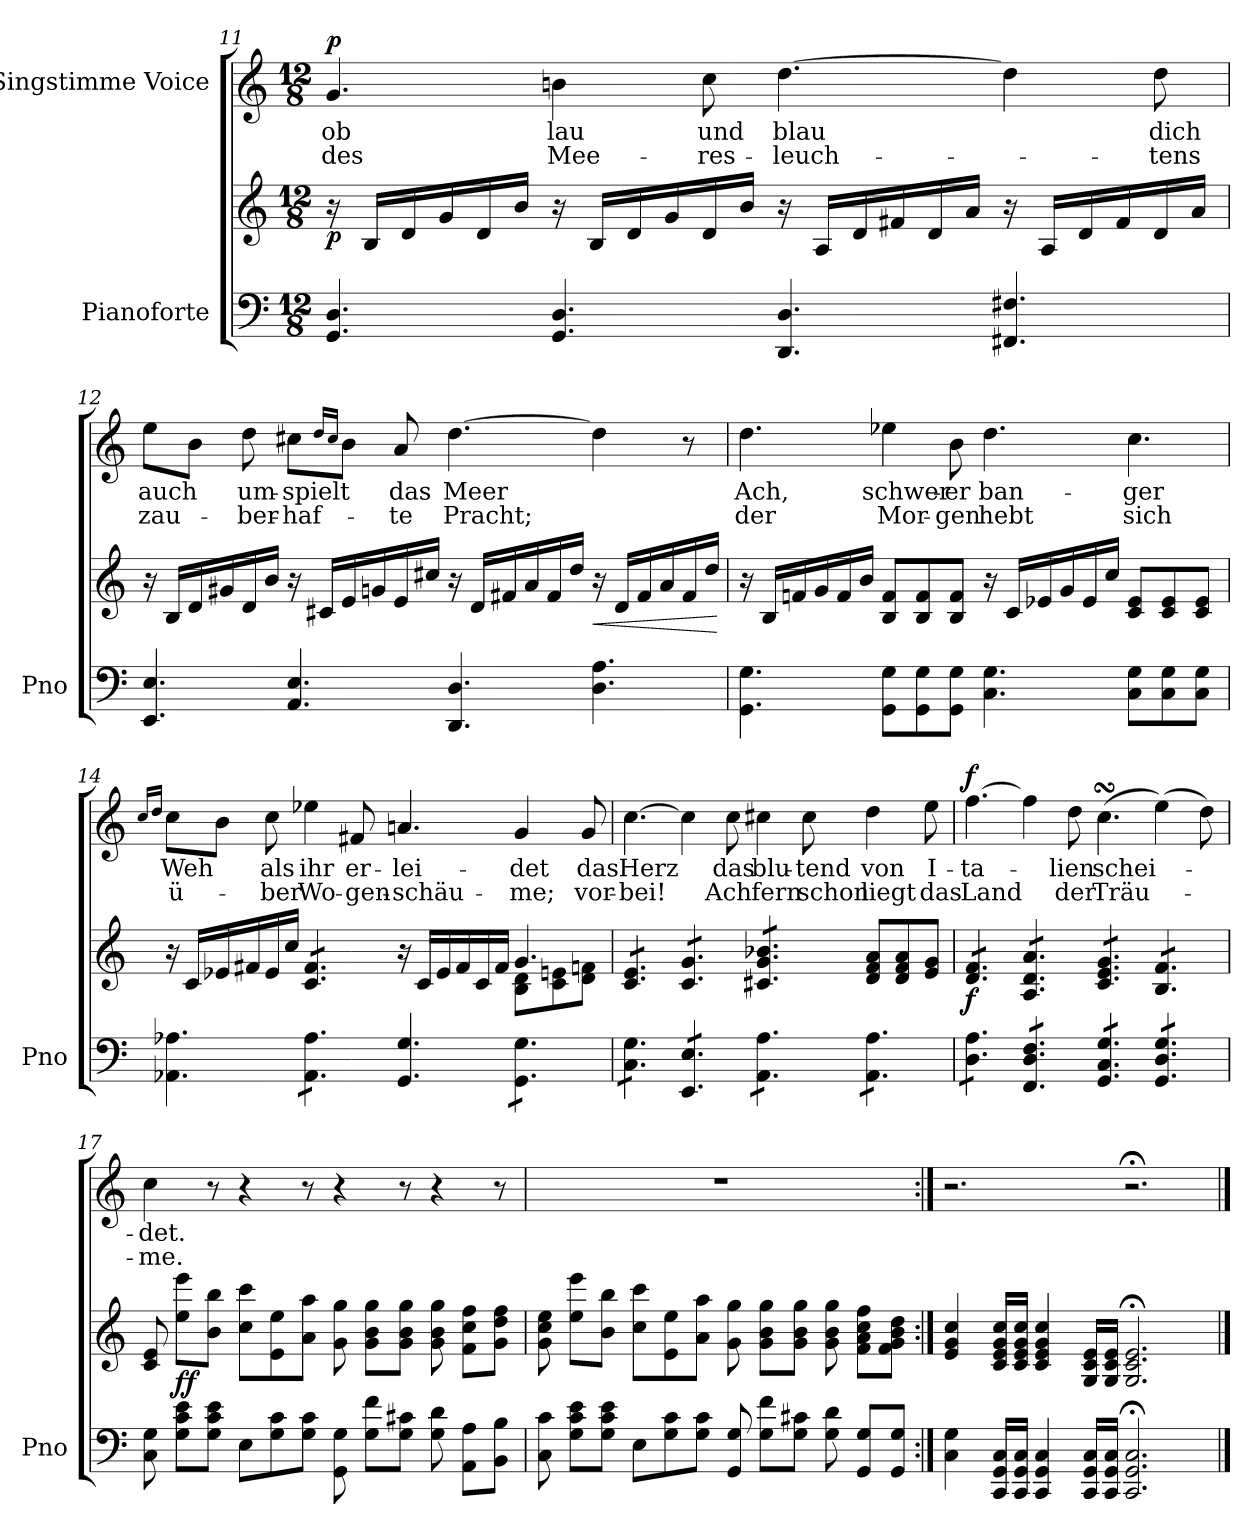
**kern	**kern	**dynam	**kern	**text	**text	**dynam
*part2	*part2	*part2	*part1	*part1	*part1	*part1
*staff3	*staff2	*staff2/3	*staff1	*staff1	*staff1	*staff1
*I"Pianoforte	*	*	*I"Singstimme Voice	*	*	*
*I'Pno	*	*	*	*	*	*
*clefF4	*clefG2	*	*clefG2	*	*	*
*k[]	*k[]	*	*k[]	*	*	*
*M12/8	*M12/8	*	*M12/8	*	*	*
=11	=11	=11	=11	=11	=11	=11
!	!	!LO:DY:b	!	!	!	!LO:DY:a
4.GG/ 4.D/	16r	p	4.g/	ob	des	p
.	16B/LL	.	.	.	.	.
.	16d/	.	.	.	.	.
.	16g/	.	.	.	.	.
.	16d/	.	.	.	.	.
.	16b/JJ	.	.	.	.	.
4.GG/ 4.D/	16r	.	4bn\	lau	Mee-	.
.	16B/LL	.	.	.	.	.
.	16d/	.	.	.	.	.
.	16g/	.	.	.	.	.
.	16d/	.	8cc\	und	-res-	.
.	16b/JJ	.	.	.	.	.
4.DD/ 4.D/	16r	.	[4.dd\	blau	-leuch-	.
.	16A/LL	.	.	.	.	.
.	16d/	.	.	.	.	.
.	16f#X/	.	.	.	.	.
.	16d/	.	.	.	.	.
.	16a/JJ	.	.	.	.	.
4.FF#X/ 4.F#X/	16r	.	4dd\]	.	.	.
.	16A/LL	.	.	.	.	.
.	16d/	.	.	.	.	.
.	16f#/	.	.	.	.	.
.	16d/	.	8dd\	dich	-tens	.
.	16a/JJ	.	.	.	.	.
=12	=12	=12	=12	=12	=12	=12
4.EE/ 4.E/	16r	.	8ee\L	auch	zau-	.
.	16B/LL	.	.	.	.	.
.	16d/	.	8b\J	.	.	.
.	16g#X/	.	.	.	.	.
.	16d/	.	8dd\	um-	-ber-	.
.	16b/JJ	.	.	.	.	.
4.AA/ 4.E/	16r	.	8cc#X\L	-spielt	-haf-	.
.	16c#X/LL	.	.	.	.	.
.	.	.	16qdd/LL	.	.	.
.	.	.	16qcc#/JJ	.	.	.
.	16e/	.	8b\J	.	.	.
.	16gn/	.	.	.	.	.
.	16e/	.	8a/	das	-te	.
.	16cc#X/JJ	.	.	.	.	.
4.DD/ 4.D/	16r	.	[4.dd\	Meer	Pracht;	.
.	16d/LL	.	.	.	.	.
.	16f#X/	.	.	.	.	.
.	16a/	.	.	.	.	.
.	16f#/	.	.	.	.	.
.	16dd/JJ	.	.	.	.	.
!	!	!LO:HP:b	!	!	!	!
4.D\ 4.A\	16r	<	4dd\]	.	.	.
.	16d/LL	.	.	.	.	.
.	16f#/	.	.	.	.	.
.	16a/	.	.	.	.	.
.	16f#/	.	8r	.	.	.
.	16dd/JJ	.	.	.	.	.
.	.	[	.	.	.	.
=13	=13	=13	=13	=13	=13	=13
4.GG\ 4.G\	16r	.	4.dd\	Ach,	der	.
.	16B/LL	.	.	.	.	.
.	16fn/	.	.	.	.	.
.	16g/	.	.	.	.	.
.	16f/	.	.	.	.	.
.	16b/JJ	.	.	.	.	.
8GG\ 8G\L	8B/ 8f/L	.	4ee-X\	schwer-	Mor-	.
8GG\ 8G\	8B/ 8f/	.	.	.	.	.
8GG\ 8G\J	8B/ 8f/J	.	8b\	-er	-gen	.
4.C\ 4.G\	16r	.	4.dd\	ban-	hebt	.
.	16c/LL	.	.	.	.	.
.	16e-X/	.	.	.	.	.
.	16g/	.	.	.	.	.
.	16e-/	.	.	.	.	.
.	16cc/JJ	.	.	.	.	.
8C\ 8G\L	8c/ 8e-/L	.	4.cc\	-ger	sich	.
8C\ 8G\	8c/ 8e-/	.	.	.	.	.
8C\ 8G\J	8c/ 8e-/J	.	.	.	.	.
=14	=14	=14	=14	=14	=14	=14
.	.	.	16qcc/LL	.	.	.
.	.	.	16qdd/JJ	.	.	.
*	*^	*	*	*	*	*
4.AA-X\ 4.A-X\	16r	4.ryy	.	8cc\L	Weh	ü-	.
.	16c/LL	.	.	.	.	.	.
.	16e-X/	.	.	8b\J	.	.	.
.	16f#X/	.	.	.	.	.	.
.	16e-/	.	.	8cc\	als	-ber	.
.	16cc/JJ	.	.	.	.	.	.
*tremolo	*	*	*	*	*	*	*
*	*tremolo	*	*	*	*	*	*
8AA-\ 8A-\L	8c/ 8f#/L	4.ryy	.	4ee-X\	ihr	Wo-	.
8AA-\ 8A-\	8c/ 8f#/	.	.	.	.	.	.
8AA-\ 8A-\J	8c/ 8f#/J	.	.	8f#X/	er-	-gen-	.
*	*Xtremolo	*	*	*	*	*	*
*Xtremolo	*	*	*	*	*	*	*
4.GG/ 4.G/	16r	4.ryy	.	4.an/	-lei-	-schäu-	.
.	16c/LL	.	.	.	.	.	.
.	16e-/	.	.	.	.	.	.
.	16f#/	.	.	.	.	.	.
.	16c/	.	.	.	.	.	.
.	16f#/JJ	.	.	.	.	.	.
*tremolo	*	*	*	*	*	*	*
8GG\ 8G\L	4.g/	8B\ 8d\L	.	4g/	-det	-me;	.
8GG\ 8G\	.	8c\ 8en\	.	.	.	.	.
8GG\ 8G\J	.	8d\ 8fn\J	.	8g/	das	vor-	.
*	*v	*v	*	*	*	*	*
=15	=15	=15	=15	=15	=15	=15
*	*tremolo	*	*	*	*	*
8C\ 8G\L	8c/ 8e/L	.	[4.cc\	Herz	-bei!	.
8C\ 8G\	8c/ 8e/	.	.	.	.	.
8C\ 8G\J	8c/ 8e/J	.	.	.	.	.
8EE/ 8E/L	8c/ 8g/L	.	4cc\]	.	.	.
8EE/ 8E/	8c/ 8g/	.	.	.	.	.
8EE/ 8E/J	8c/ 8g/J	.	8cc\	das	Ach	.
8AA\ 8A\L	8c#X/ 8g/ 8b-X/L	.	4cc#X\	blu-	fern	.
8AA\ 8A\	8c#X/ 8g/ 8b-X/	.	.	.	.	.
8AA\ 8A\J	8c#X/ 8g/ 8b-X/J	.	8cc#\	-tend	schon	.
*	*Xtremolo	*	*	*	*	*
8AA\ 8A\L	8d/ 8f/ 8a/L	.	4dd\	von	liegt	.
8AA\ 8A\	8d/ 8f/ 8a/	.	.	.	.	.
8AA\ 8A\J	8e/ 8g/J	.	8ee\	I-	das	.
=16	=16	=16	=16	=16	=16	=16
!	!	!LO:DY:b	!	!	!	!LO:DY:a
*	*tremolo	*	*	*	*	*
8D\ 8A\L	8d/ 8f/L	f	[4.ff\	-ta-	Land	f
8D\ 8A\	8d/ 8f/	.	.	.	.	.
8D\ 8A\J	8d/ 8f/J	.	.	.	.	.
8FF/ 8D/ 8F/L	8A/ 8d/ 8a/L	.	4ff\]	.	.	.
8FF/ 8D/ 8F/	8A/ 8d/ 8a/	.	.	.	.	.
8FF/ 8D/ 8F/J	8A/ 8d/ 8a/J	.	8dd\	-lien	der	.
8GG/ 8C/ 8G/L	8c/ 8e/ 8g/L	.	(4.ccsSSs\	schei-	Träu-	.
8GG/ 8C/ 8G/	8c/ 8e/ 8g/	.	.	.	.	.
8GG/ 8C/ 8G/J	8c/ 8e/ 8g/J	.	.	.	.	.
8GG/ 8D/ 8G/L	8B/ 8f/L	.	(4ee\)	.	.	.
8GG/ 8D/ 8G/	8B/ 8f/	.	.	.	.	.
8GG/ 8D/ 8G/J	8B/ 8f/J	.	8dd\)	.	.	.
*	*Xtremolo	*	*	*	*	*
*Xtremolo	*	*	*	*	*	*
=17	=17	=17	=17	=17	=17	=17
8C\ 8G\	8c/ 8e/	.	4cc\	-det.	-me.	.
!	!	!LO:DY:b	!	!	!	!
8G\ 8c\ 8e\L	8ee\ 8eee\L	ff	.	.	.	.
8G\ 8c\ 8e\J	8b\ 8bb\J	.	8r	.	.	.
8E\L	8cc\ 8ccc\L	.	4r	.	.	.
8G\ 8c\	8e\ 8ee\	.	.	.	.	.
8G\ 8c\J	8a\ 8aa\J	.	8r	.	.	.
8GG\ 8G\	8g\ 8gg\	.	4r	.	.	.
8G\ 8f\L	8g\ 8b\ 8gg\L	.	.	.	.	.
8G\ 8c#X\J	8g\ 8b\ 8gg\J	.	8r	.	.	.
8G\ 8d\	8g\ 8b\ 8gg\	.	4r	.	.	.
8AA\ 8A\L	8f\ 8cc\ 8ff\L	.	.	.	.	.
8BB\ 8B\J	8g\ 8dd\ 8ff\J	.	8r	.	.	.
=18	=18	=18	=18	=18	=18	=18
8C\ 8c\	8g\ 8cc\ 8ee\	.	1.r	.	.	.
8G\ 8c\ 8e\L	8ee\ 8eee\L	.	.	.	.	.
8G\ 8c\ 8e\J	8b\ 8bb\J	.	.	.	.	.
8E\L	8cc\ 8ccc\L	.	.	.	.	.
8G\ 8c\	8e\ 8ee\	.	.	.	.	.
8G\ 8c\J	8a\ 8aa\J	.	.	.	.	.
8GG/ 8G/	8g\ 8gg\	.	.	.	.	.
8G\ 8f\L	8g\ 8b\ 8gg\L	.	.	.	.	.
8G\ 8c#X\J	8g\ 8b\ 8gg\J	.	.	.	.	.
8G\ 8d\	8g\ 8b\ 8gg\	.	.	.	.	.
8GG/ 8G/L	8f\ 8a\ 8cc\ 8ff\L	.	.	.	.	.
8GG/ 8G/J	8f\ 8g\ 8b\ 8dd\J	.	.	.	.	.
=19:|!	=19:|!	=19:|!	=19:|!	=19:|!	=19:|!	=19:|!
4C\ 4G\	4e/ 4g/ 4cc/	.	2.r	.	.	.
16CC/ 16GG/ 16C/LL	16c/ 16e/ 16g/ 16cc/LL	.	.	.	.	.
16CC/ 16GG/ 16C/JJ	16c/ 16e/ 16g/ 16cc/JJ	.	.	.	.	.
4CC/ 4GG/ 4C/	4c/ 4e/ 4g/ 4cc/	.	.	.	.	.
16CC/ 16GG/ 16C/LL	16G/ 16c/ 16e/LL	.	.	.	.	.
16CC/ 16GG/ 16C/JJ	16G/ 16c/ 16e/JJ	.	.	.	.	.
2.CC/;< 2.GG/;< 2.C/;<	2.G/;< 2.c/;< 2.e/;<	.	2.r;<	.	.	.
==	==	==	==	==	==	==
*-	*-	*-	*-	*-	*-	*-
